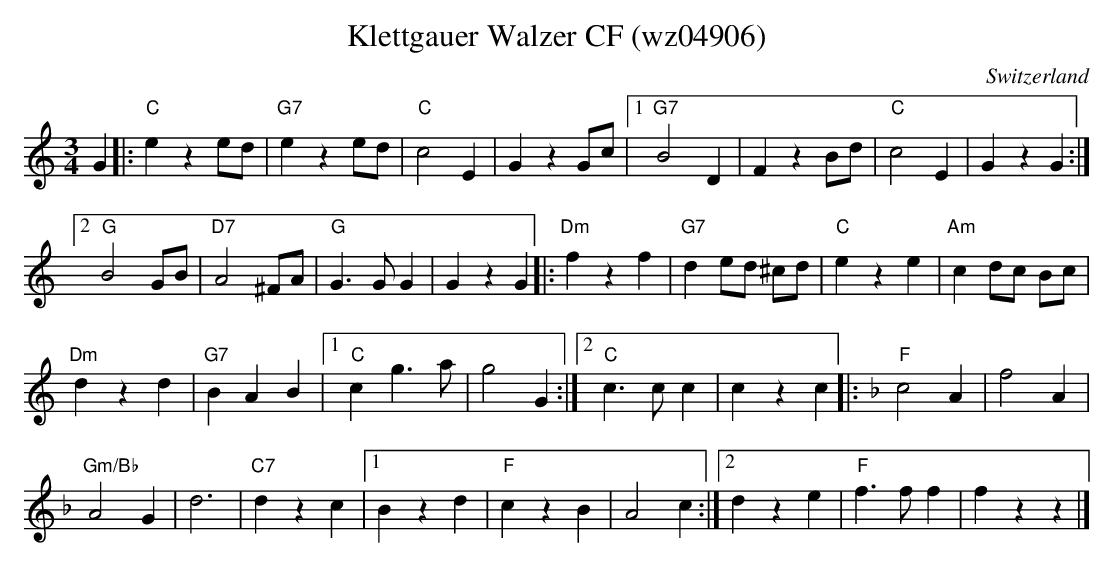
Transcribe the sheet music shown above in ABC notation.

X:1
T:Klettgauer Walzer CF (wz04906)
M:3/4
L:1/4
O:Switzerland
K:C major
G |: "C"eze/2d/2 | "G7"eze/2d/2 | "C"c2E | GzG/2c/2 |1 "G7"B2D | FzB/2d/2 | "C"c2E | GzG :|2
"G"B2G/2B/2 | "D7"A2^F/2A/2 | "G"G>GG | GzG |: "Dm"fzf | "G7"de/2d/2 ^c/2d/2 | "C"eze | "Am"cd/2c/2 B/2c/2 |
"Dm"dzd | "G7"BAB |1 "C"cg>a | g2G :|2"C"c>cc | czc |: [K:F] "F"c2A | f2A |
"Gm/Bb"A2G | d3 | "C7"dzc |1 Bzd | "F"czB | A2c :|2 dze | "F"f>ff | fzz |]
